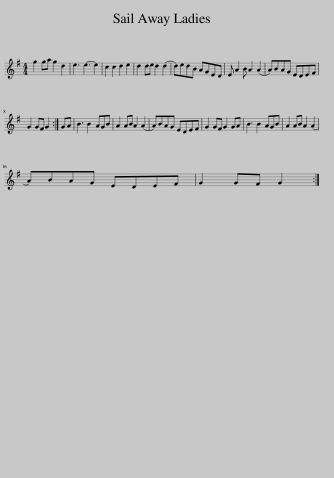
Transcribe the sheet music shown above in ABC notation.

X:1
L:1/8
M:4/4
I:linebreak $
K:G
V:1 treble
V:1
 g2 ga g2 d2 | e3 e3- e2 | c2 c2 d2 e2 | d2 de d2 (d2 | d)edB AGED | %5
 E A2 B A2 (A2 | A)BAG EDEF |$ G2 GF G2 :| GA | B3 B2 AGB | %10
 A2 AB A2 (A2 | A)BAG EDEF | G2 GF G2 GA | B3 B2 AGB | A2 AB A2 (A2 |$ %15
 A)BAG EDEF | G2 GF G2 :| %17
